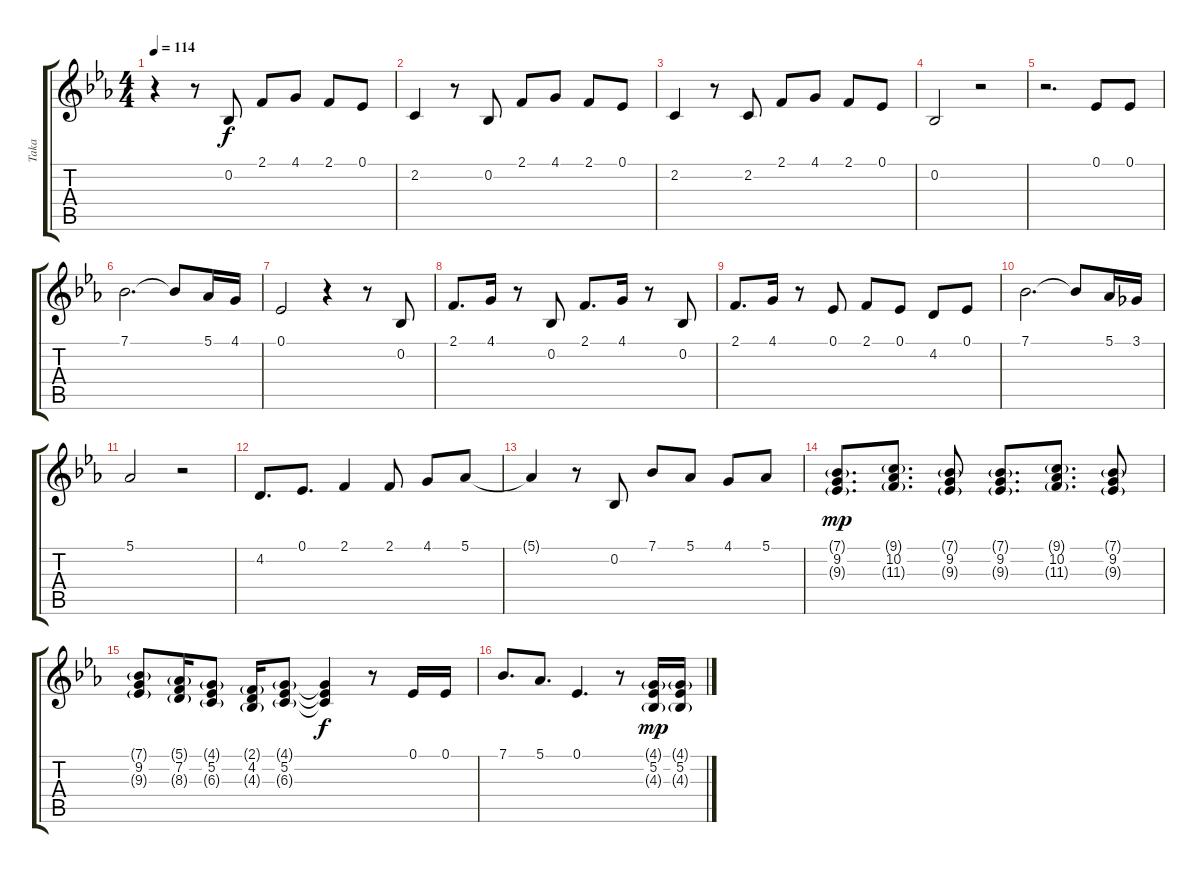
\track ("Taka" "Taka") {instrument lead6voice}
\staff {score tabs}
\tuning (Eb4 Bb3 Gb3 Db3 Ab2 Eb2) {hide}
\ts (4 4)
\tempo 114
\clef g2
\ks eb
r.4{dy f} r.8 0.2.8 2.1.8 4.1.8 2.1.8 0.1.8 |
2.2.4 r.8 0.2.8 2.1.8 4.1.8 2.1.8 0.1.8 |
2.2.4 r.8 2.2.8 2.1.8 4.1.8 2.1.8 0.1.8 |
0.2.2 r.2 |
r.2{d} 0.1.8 0.1.8 |
7.1.2{d} 7.1{t}.8 5.1.16 4.1.16 |
0.1.2 r.4 r.8 0.2.8 |
2.1.8{d} 4.1.16 r.8 0.2.8 2.1.8{d} 4.1.16 r.8 0.2.8 |
2.1.8{d} 4.1.16 r.8 0.1.8 2.1.8 0.1.8 4.2.8 0.1.8 |
7.1.2{d} 7.1{t}.8 5.1.16 3.1.16 |
5.1.2 r.2 |
4.2.8{d} 0.1.8{d} 2.1.4 2.1.8 4.1.8 5.1.8 |
5.1{t}.4 r.8 0.2.8 7.1.8 5.1.8 4.1.8 5.1.8 |
(7.1{g} 9.2 9.3{g}).8{d dy mp} (9.1{g} 10.2 11.3{g}).8{d} (7.1{g} 9.2 9.3{g}).8 (7.1{g} 9.2 9.3{g}).8{d} (9.1{g} 10.2 11.3{g}).8{d} (7.1{g} 9.2 9.3{g}).8 |
(7.1{g} 9.2 9.3{g}).8 (5.1{g} 7.2 8.3{g}).16 (4.1{g} 5.2 6.3{g}).8 (2.1{g} 4.2 4.3{g}).16 (4.1{g} 5.2 6.3{g}).8 (4.1{t} 5.2{t} 6.3{t}).4{dy f} r.8 0.1.16 0.1.16 |
7.1.8{d} 5.1.8{d} 0.1.4{d} r.8 (4.1{g} 5.2 4.3{g}).16{dy mp} (4.1{g} 5.2 4.3{g}).16
